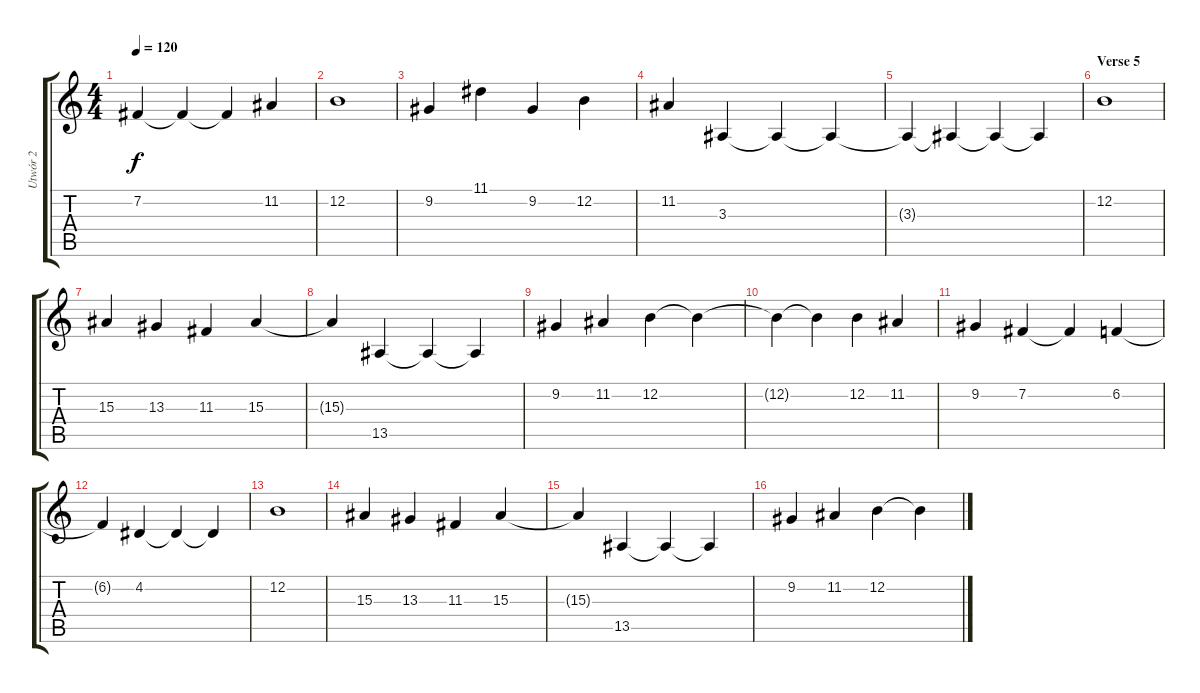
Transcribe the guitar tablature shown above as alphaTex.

\track ("Utwór 2" "Utwór 2") {instrument viola}
\staff {score tabs}
\tuning (E4 B3 G3 D3 A2 E2) {hide}
\ts (4 4)
\tempo 120
\clef g2
\ks c
7.2{t}.4{dy f} 7.2{t}.4 7.2{t}.4 11.2.4 |
12.2.1 |
9.2.4 11.1.4 9.2.4 12.2.4 |
11.2.4 3.3.4 3.3{t}.4 3.3{t}.4 |
3.3{t}.4 3.3{t}.4 3.3{t}.4 3.3{t}.4 |
\section ("" "Verse 5")
12.2.1 |
15.3.4 13.3.4 11.3.4 15.3.4 |
15.3{t}.4 13.5.4 13.5{t}.4 13.5{t}.4 |
9.2.4 11.2.4 12.2.4 12.2{t}.4 |
12.2{t}.4 12.2{t}.4 12.2.4 11.2.4 |
9.2.4 7.2.4 7.2{t}.4 6.2.4 |
6.2{t}.4 4.2.4 4.2{t}.4 4.2{t}.4 |
12.2.1 |
15.3.4 13.3.4 11.3.4 15.3.4 |
15.3{t}.4 13.5.4 13.5{t}.4 13.5{t}.4 |
9.2.4 11.2.4 12.2.4 12.2{t}.4
